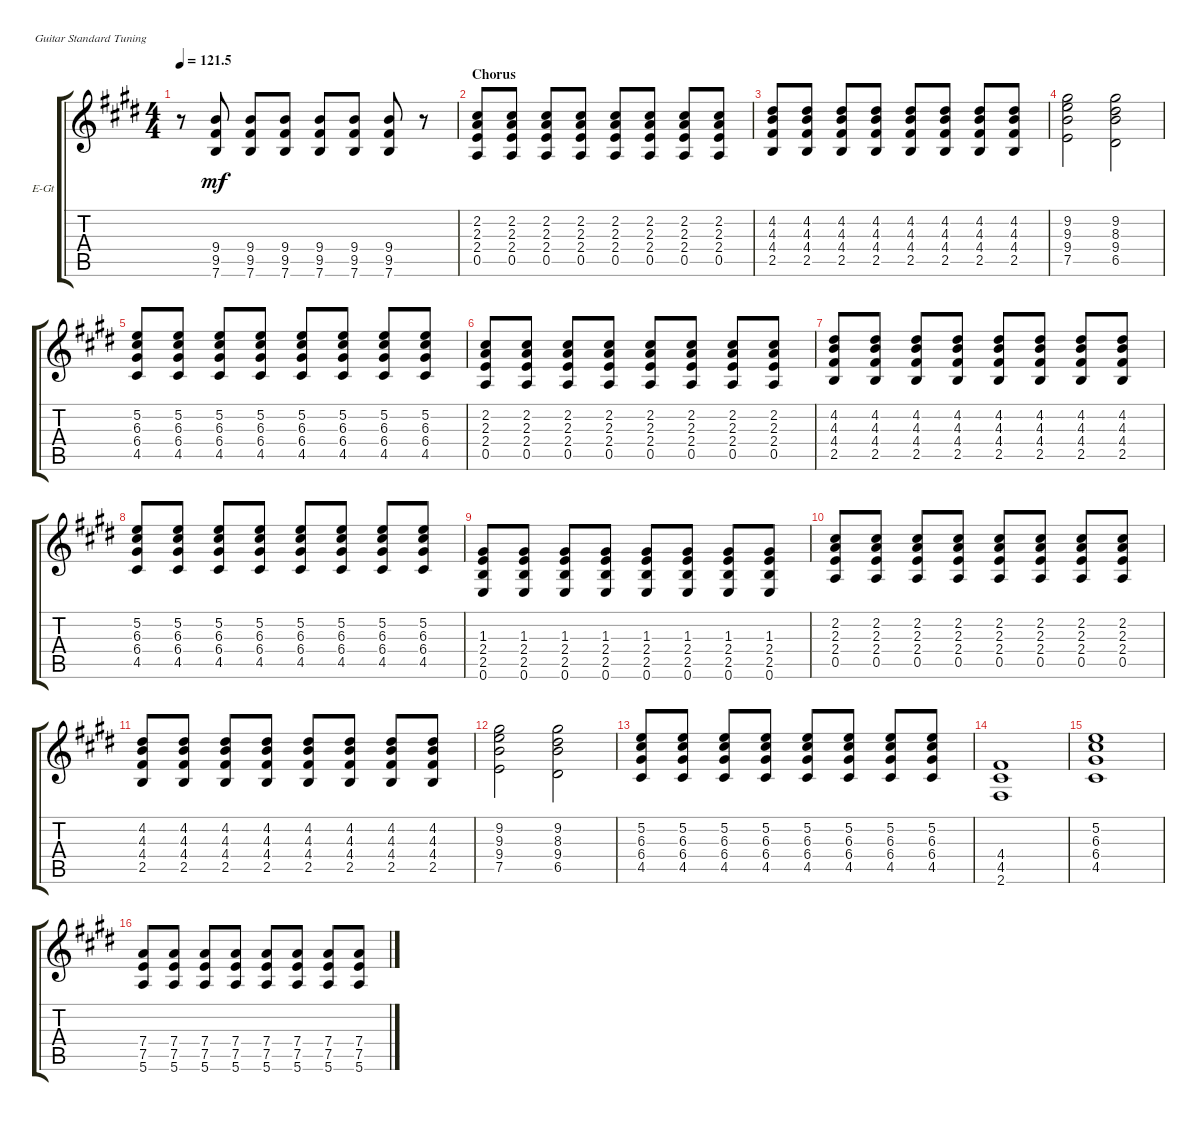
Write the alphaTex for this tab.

\defaultSystemsLayout 4
\bracketExtendMode groupsimilarinstruments
\firstSystemTrackNameOrientation horizontal
\otherSystemsTrackNameOrientation horizontal
\track ("Electric Guitar" "E-Gt") {solo instrument overdrivenguitar}
\staff {score tabs}
\tuning (E4 B3 G3 D3 A2 E2)
\ts (4 4)
\tempo
121.5
\accidentals auto
\clef g2
\ottava regular
\simile none
\ks e
r.8{dy mf} (7.6 9.5 9.4).8 (7.6 9.5 9.4).8 (7.6 9.5 9.4).8 (7.6 9.5 9.4).8 (7.6 9.5 9.4).8 (7.6 9.5 9.4).8 r.8 |
\section ("" "Chorus")
(0.5 2.4 2.3 2.2).8 (0.5 2.4 2.3 2.2).8 (0.5 2.4 2.3 2.2).8 (0.5 2.4 2.3 2.2).8 (0.5 2.4 2.3 2.2).8 (0.5 2.4 2.3 2.2).8 (0.5 2.4 2.3 2.2).8 (0.5 2.4 2.3 2.2).8 |
(2.5 4.4 4.3 4.2).8 (2.5 4.4 4.3 4.2).8 (2.5 4.4 4.3 4.2).8 (2.5 4.4 4.3 4.2).8 (2.5 4.4 4.3 4.2).8 (2.5 4.4 4.3 4.2).8 (2.5 4.4 4.3 4.2).8 (2.5 4.4 4.3 4.2).8 |
(7.5 9.4 9.3 9.2).2 (6.5 9.4 8.3 9.2).2 |
(4.5 6.4 6.3 5.2).8 (4.5 6.4 6.3 5.2).8 (4.5 6.4 6.3 5.2).8 (4.5 6.4 6.3 5.2).8 (4.5 6.4 6.3 5.2).8 (4.5 6.4 6.3 5.2).8 (4.5 6.4 6.3 5.2).8 (4.5 6.4 6.3 5.2).8 |
(0.5 2.4 2.3 2.2).8 (0.5 2.4 2.3 2.2).8 (0.5 2.4 2.3 2.2).8 (0.5 2.4 2.3 2.2).8 (0.5 2.4 2.3 2.2).8 (0.5 2.4 2.3 2.2).8 (0.5 2.4 2.3 2.2).8 (0.5 2.4 2.3 2.2).8 |
(2.5 4.4 4.3 4.2).8 (2.5 4.4 4.3 4.2).8 (2.5 4.4 4.3 4.2).8 (2.5 4.4 4.3 4.2).8 (2.5 4.4 4.3 4.2).8 (2.5 4.4 4.3 4.2).8 (2.5 4.4 4.3 4.2).8 (2.5 4.4 4.3 4.2).8 |
(4.5 6.4 6.3 5.2).8 (4.5 6.4 6.3 5.2).8 (4.5 6.4 6.3 5.2).8 (4.5 6.4 6.3 5.2).8 (4.5 6.4 6.3 5.2).8 (4.5 6.4 6.3 5.2).8 (4.5 6.4 6.3 5.2).8 (4.5 6.4 6.3 5.2).8 |
(0.6 2.5 2.4 1.3).8 (0.6 2.5 2.4 1.3).8 (0.6 2.5 2.4 1.3).8 (0.6 2.5 2.4 1.3).8 (0.6 2.5 2.4 1.3).8 (0.6 2.5 2.4 1.3).8 (0.6 2.5 2.4 1.3).8 (0.6 2.5 2.4 1.3).8 |
(0.5 2.4 2.3 2.2).8 (0.5 2.4 2.3 2.2).8 (0.5 2.4 2.3 2.2).8 (0.5 2.4 2.3 2.2).8 (0.5 2.4 2.3 2.2).8 (0.5 2.4 2.3 2.2).8 (0.5 2.4 2.3 2.2).8 (0.5 2.4 2.3 2.2).8 |
(2.5 4.4 4.3 4.2).8 (2.5 4.4 4.3 4.2).8 (2.5 4.4 4.3 4.2).8 (2.5 4.4 4.3 4.2).8 (2.5 4.4 4.3 4.2).8 (2.5 4.4 4.3 4.2).8 (2.5 4.4 4.3 4.2).8 (2.5 4.4 4.3 4.2).8 |
(7.5 9.4 9.3 9.2).2 (6.5 9.4 8.3 9.2).2 |
(4.5 6.4 6.3 5.2).8 (4.5 6.4 6.3 5.2).8 (4.5 6.4 6.3 5.2).8 (4.5 6.4 6.3 5.2).8 (4.5 6.4 6.3 5.2).8 (4.5 6.4 6.3 5.2).8 (4.5 6.4 6.3 5.2).8 (4.5 6.4 6.3 5.2).8 |
(2.6 4.4 4.5).1 |
(4.5 6.4 6.3 5.2).1 |
(5.6 7.5 7.4).8 (5.6 7.5 7.4).8 (5.6 7.5 7.4).8 (5.6 7.5 7.4).8 (5.6 7.5 7.4).8 (5.6 7.5 7.4).8 (5.6 7.5 7.4).8 (5.6 7.5 7.4).8
